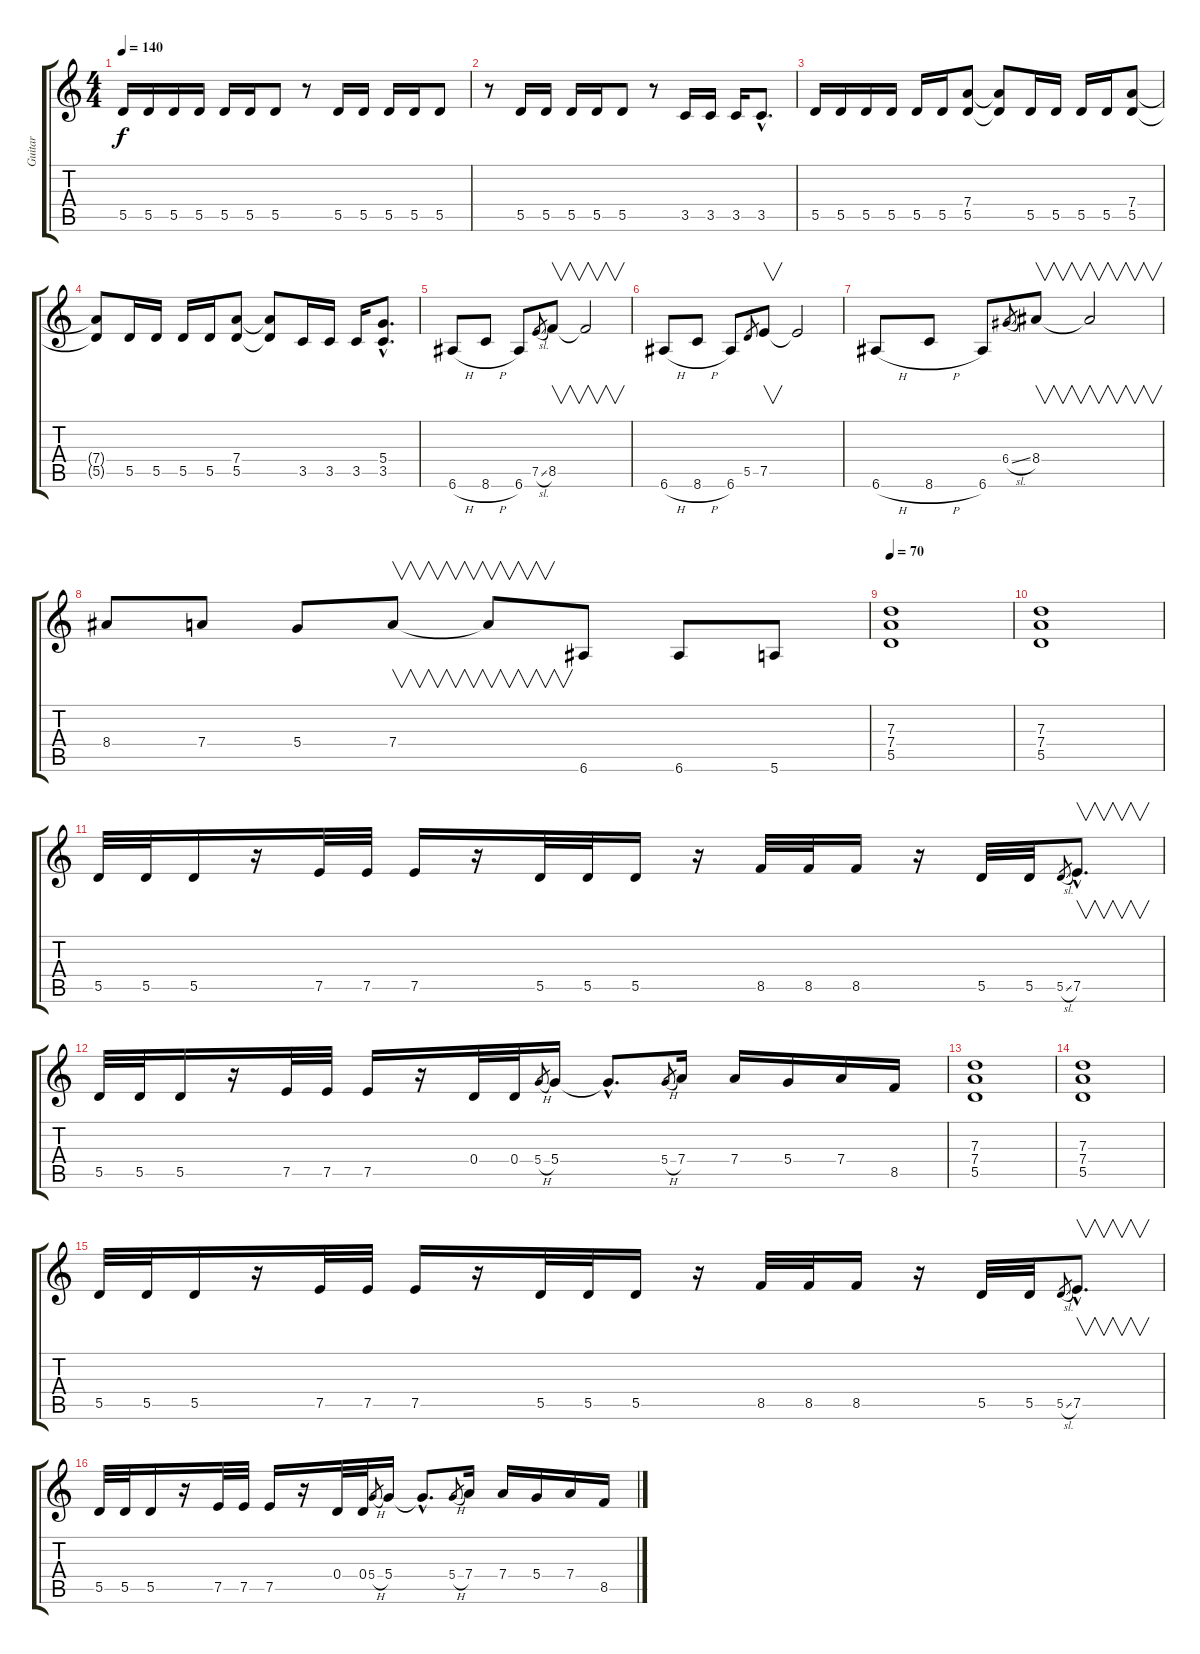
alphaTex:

\track ("Guitar" "Guitar") {instrument distortionguitar}
\staff {score tabs}
\tuning (E4 B3 G3 D3 A2 E2) {hide}
\ts (4 4)
\tempo 140
\clef g2
\ks c
5.5.16{dy f} 5.5.16 5.5.16 5.5.16 5.5.16 5.5.16 5.5.8 r.8 5.5.16 5.5.16 5.5.16 5.5.16 5.5.8 |
r.8 5.5.16 5.5.16 5.5.16 5.5.16 5.5.8 r.8 3.5.16 3.5.16 3.5.16 3.5{hac}.8{d} |
5.5.16 5.5.16 5.5.16 5.5.16 5.5.16 5.5.16 (7.4 5.5).8 (7.4{t} 5.5{t}).8 5.5.16 5.5.16 5.5.16 5.5.16 (7.4 5.5).8 |
(7.4{t} 5.5{t}).8 5.5.16 5.5.16 5.5.16 5.5.16 (7.4 5.5).8 (7.4{t} 5.5{t}).8 3.5.16 3.5.16 3.5.16 (5.4{hac} 3.5{hac}).8{d} |
6.6{h}.8 8.6{h}.8 6.6.8 7.5{sl}.8{gr} 8.5.8{v} 8.5{t}.2{v} |
6.6{h}.8 8.6{h}.8 6.6.8 5.5.8{gr} 7.5.8{v} 7.5{t}.2 |
6.6{h}.8 8.6{h}.8 6.6.8 6.4{sl}.8{gr} 8.4.8{v} 8.4{t}.2{v} |
8.4.8 7.4.8 5.4.8 7.4.8{v} 7.4{t}.8{v} 6.6.8 6.6.8 5.6.8 |
\tempo 70
(7.3 7.4 5.5).1{instrument distortionguitar} |
(7.3 7.4 5.5).1 |
5.5.32 5.5.32 5.5.16 r.16 7.5.32 7.5.32 7.5.16 r.16 5.5.32 5.5.32 5.5.16 r.16 8.5.32 8.5.32 8.5.16 r.16 5.5.32 5.5.32 5.5{sl}.8{gr} 7.5{hac}.8{v d} |
5.5.32 5.5.32 5.5.16 r.16 7.5.32 7.5.32 7.5.16 r.16 0.4.32 0.4.32 5.4{h}.8{gr} 5.4.16 5.4{hac t}.8{d} 5.4{h}.8{gr} 7.4.16 7.4.16 5.4.16 7.4.16 8.5.16 |
(7.3 7.4 5.5).1 |
(7.3 7.4 5.5).1 |
5.5.32 5.5.32 5.5.16 r.16 7.5.32 7.5.32 7.5.16 r.16 5.5.32 5.5.32 5.5.16 r.16 8.5.32 8.5.32 8.5.16 r.16 5.5.32 5.5.32 5.5{sl}.8{gr} 7.5{hac}.8{v d} |
5.5.32 5.5.32 5.5.16 r.16 7.5.32 7.5.32 7.5.16 r.16 0.4.32 0.4.32 5.4{h}.8{gr} 5.4.16 5.4{hac t}.8{d} 5.4{h}.8{gr} 7.4.16 7.4.16 5.4.16 7.4.16 8.5.16
